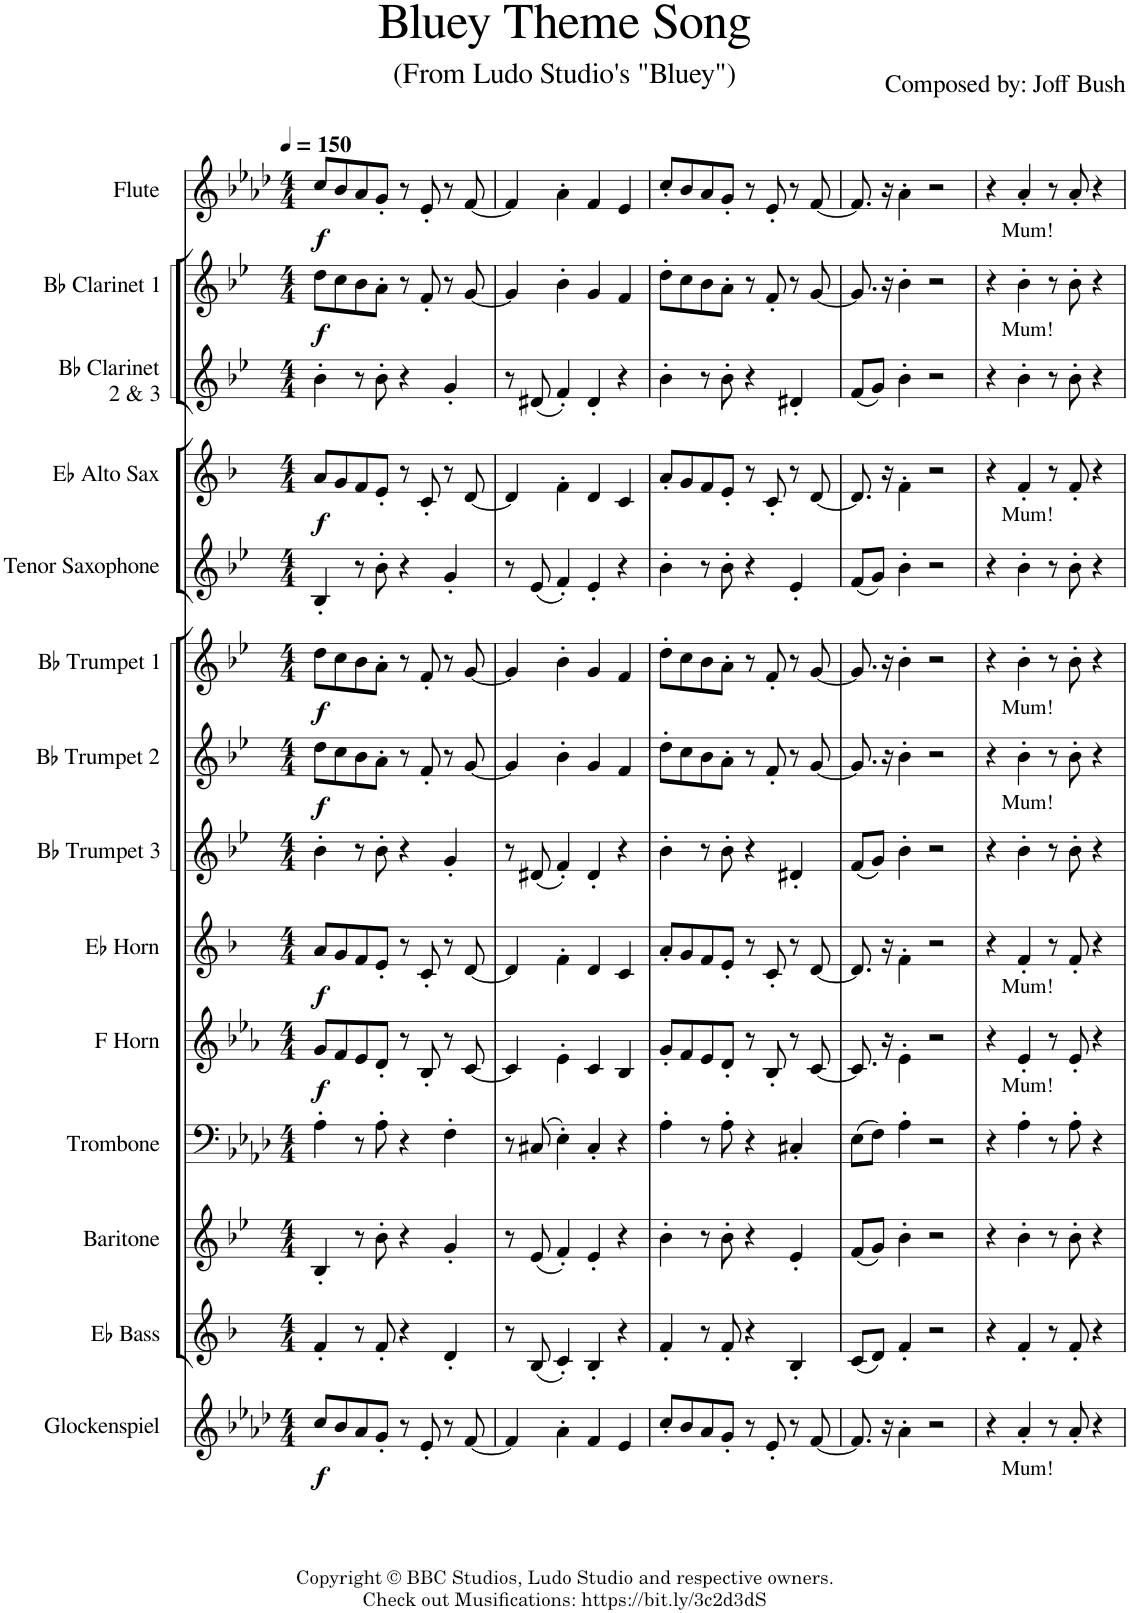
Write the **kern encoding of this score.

**kern	**text	**dynam	**kern	**kern	**kern	**kern	**text	**dynam	**kern	**text	**dynam	**kern	**kern	**text	**dynam	**kern	**text	**dynam	**kern	**kern	**text	**dynam	**kern	**kern	**text	**dynam	**kern	**text	**dynam
*part14	*part14	*part14	*part13	*part12	*part11	*part10	*part10	*part10	*part9	*part9	*part9	*part8	*part7	*part7	*part7	*part6	*part6	*part6	*part5	*part4	*part4	*part4	*part3	*part2	*part2	*part2	*part1	*part1	*part1
*staff14	*staff14	*staff14	*staff13	*staff12	*staff11	*staff10	*staff10	*staff10	*staff9	*staff9	*staff9	*staff8	*staff7	*staff7	*staff7	*staff6	*staff6	*staff6	*staff5	*staff4	*staff4	*staff4	*staff3	*staff2	*staff2	*staff2	*staff1	*staff1	*staff1
*I"Glockenspiel	*	*	*I"Eb Bass	*I"Baritone	*I"Trombone	*I"F Horn	*	*	*I"Eb Horn	*	*	*I"Bb Trumpet 3	*I"Bb Trumpet 2	*	*	*I"Bb Trumpet 1	*	*	*I"Tenor Saxophone	*I"Eb Alto Sax	*	*	*I"Bb Clarinet 2 &amp; 3	*I"Bb Clarinet 1	*	*	*I"Flute	*	*
*I'Glock.	*	*	*I'Eb Ba.	*I'Bar.	*I'Tbn.	*I'F Hn	*	*	*I'Eb Hn	*	*	*I'Tpt. 3	*I'Tpt. 2	*	*	*I'Tpt. 1	*	*	*I'T. Sax.	*I'A Sax	*	*	*I'Cl. 2,3	*I'Cl. 1	*	*	*I'Fl.	*	*
*clefG2	*	*	*clefG2	*clefG2	*clefF4	*clefG2	*	*	*clefG2	*	*	*clefG2	*clefG2	*	*	*clefG2	*	*	*clefG2	*clefG2	*	*	*clefG2	*clefG2	*	*	*clefG2	*	*
*Trd-14c-24	*	*	*Trd12c21	*Trd8c14	*	*Trd4c7	*	*	*Trd5c9	*	*	*Trd1c2	*Trd1c2	*	*	*Trd1c2	*	*	*Trd8c14	*Trd5c9	*	*	*Trd1c2	*Trd1c2	*	*	*	*	*
*k[b-e-a-d-]	*	*	*k[b-]	*k[b-e-]	*k[b-e-a-d-]	*k[b-e-a-]	*	*	*k[b-]	*	*	*k[b-e-]	*k[b-e-]	*	*	*k[b-e-]	*	*	*k[b-e-]	*k[b-]	*	*	*k[b-e-]	*k[b-e-]	*	*	*k[b-e-a-d-]	*	*
*M4/4	*	*	*M4/4	*M4/4	*M4/4	*M4/4	*	*	*M4/4	*	*	*M4/4	*M4/4	*	*	*M4/4	*	*	*M4/4	*M4/4	*	*	*M4/4	*M4/4	*	*	*M4/4	*	*
*MM150	*	*	*MM150	*MM150	*MM150	*MM150	*	*	*MM150	*	*	*MM150	*MM150	*	*	*MM150	*	*	*MM150	*MM150	*	*	*MM150	*MM150	*	*	*MM150	*	*
=1	=1	=1	=1	=1	=1	=1	=1	=1	=1	=1	=1	=1	=1	=1	=1	=1	=1	=1	=1	=1	=1	=1	=1	=1	=1	=1	=1	=1	=1
!	!	!LO:DY:b	!	!	!	!	!	!LO:DY:b	!	!	!LO:DY:b	!	!	!	!LO:DY:b	!	!	!LO:DY:b	!	!	!	!LO:DY:b	!	!	!	!LO:DY:b	!	!	!LO:DY:b
8cc/L	.	f	4f'/	4B-'/	4A-'\	8g/L	.	f	8a/L	.	f	4b-'\	8dd\L	.	f	8dd\L	.	f	4B-'/	8a/L	.	f	4b-'\	8dd\L	.	f	8cc/L	.	f
8b-/	.	.	.	.	.	8f/	.	.	8g/	.	.	.	8cc\	.	.	8cc\	.	.	.	8g/	.	.	.	8cc\	.	.	8b-/	.	.
8a-/	.	.	8r	8r	8r	8e-/	.	.	8f/	.	.	8r	8b-\	.	.	8b-\	.	.	8r	8f/	.	.	8r	8b-\	.	.	8a-/	.	.
8g'/J	.	.	8f'/	8b-'\	8A-'\	8d'/J	.	.	8e'/J	.	.	8b-'\	8a'\J	.	.	8a'\J	.	.	8b-'\	8e'/J	.	.	8b-'\	8a'\J	.	.	8g'/J	.	.
8r	.	.	4r	4r	4r	8r	.	.	8r	.	.	4r	8r	.	.	8r	.	.	4r	8r	.	.	4r	8r	.	.	8r	.	.
8e-'/	.	.	.	.	.	8B-'/	.	.	8c'/	.	.	.	8f'/	.	.	8f'/	.	.	.	8c'/	.	.	.	8f'/	.	.	8e-'/	.	.
8r	.	.	4d'/	4g'/	4F'\	8r	.	.	8r	.	.	4g'/	8r	.	.	8r	.	.	4g'/	8r	.	.	4g'/	8r	.	.	8r	.	.
[8f/	.	.	.	.	.	[8c/	.	.	[8d/	.	.	.	[8g/	.	.	[8g/	.	.	.	[8d/	.	.	.	[8g/	.	.	[8f/	.	.
=2	=2	=2	=2	=2	=2	=2	=2	=2	=2	=2	=2	=2	=2	=2	=2	=2	=2	=2	=2	=2	=2	=2	=2	=2	=2	=2	=2	=2	=2
4f/]	.	.	8r	8r	8r	4c/]	.	.	4d/]	.	.	8r	4g/]	.	.	4g/]	.	.	8r	4d/]	.	.	8r	4g/]	.	.	4f/]	.	.
.	.	.	(8B-/	(8e-/	(8C#X/	.	.	.	.	.	.	(8d#X/	.	.	.	.	.	.	(8e-/	.	.	.	(8d#X/	.	.	.	.	.	.
4a-'\	.	.	4c'/)	4f'/)	4E-'\)	4e-'\	.	.	4f'\	.	.	4f'/)	4b-'\	.	.	4b-'\	.	.	4f'/)	4f'\	.	.	4f'/)	4b-'\	.	.	4a-'\	.	.
4f/	.	.	4B-'/	4e-'/	4C#'/	4c/	.	.	4d/	.	.	4d#'/	4g/	.	.	4g/	.	.	4e-'/	4d/	.	.	4d#'/	4g/	.	.	4f/	.	.
4e-/	.	.	4r	4r	4r	4B-/	.	.	4c/	.	.	4r	4f/	.	.	4f/	.	.	4r	4c/	.	.	4r	4f/	.	.	4e-/	.	.
=3	=3	=3	=3	=3	=3	=3	=3	=3	=3	=3	=3	=3	=3	=3	=3	=3	=3	=3	=3	=3	=3	=3	=3	=3	=3	=3	=3	=3	=3
8cc'/L	.	.	4f'/	4b-'\	4A-'\	8g'/L	.	.	8a'/L	.	.	4b-'\	8dd'\L	.	.	8dd'\L	.	.	4b-'\	8a'/L	.	.	4b-'\	8dd'\L	.	.	8cc'/L	.	.
8b-/	.	.	.	.	.	8f/	.	.	8g/	.	.	.	8cc\	.	.	8cc\	.	.	.	8g/	.	.	.	8cc\	.	.	8b-/	.	.
8a-/	.	.	8r	8r	8r	8e-/	.	.	8f/	.	.	8r	8b-\	.	.	8b-\	.	.	8r	8f/	.	.	8r	8b-\	.	.	8a-/	.	.
8g'/J	.	.	8f'/	8b-'\	8A-'\	8d'/J	.	.	8e'/J	.	.	8b-'\	8a'\J	.	.	8a'\J	.	.	8b-'\	8e'/J	.	.	8b-'\	8a'\J	.	.	8g'/J	.	.
8r	.	.	4r	4r	4r	8r	.	.	8r	.	.	4r	8r	.	.	8r	.	.	4r	8r	.	.	4r	8r	.	.	8r	.	.
8e-'/	.	.	.	.	.	8B-'/	.	.	8c'/	.	.	.	8f'/	.	.	8f'/	.	.	.	8c'/	.	.	.	8f'/	.	.	8e-'/	.	.
8r	.	.	4B-'</	4e-'</	4C#X'</	8r	.	.	8r	.	.	4d#X'</	8r	.	.	8r	.	.	4e-'</	8r	.	.	4d#X'</	8r	.	.	8r	.	.
[8f/	.	.	.	.	.	[8c/	.	.	[8d/	.	.	.	[8g/	.	.	[8g/	.	.	.	[8d/	.	.	.	[8g/	.	.	[8f/	.	.
=4	=4	=4	=4	=4	=4	=4	=4	=4	=4	=4	=4	=4	=4	=4	=4	=4	=4	=4	=4	=4	=4	=4	=4	=4	=4	=4	=4	=4	=4
8.f/]	.	.	(8c/L	(8f/L	(8E-\L	8.c/]	.	.	8.d/]	.	.	(8f/L	8.g/]	.	.	8.g/]	.	.	(8f/L	8.d/]	.	.	(8f/L	8.g/]	.	.	8.f/]	.	.
.	.	.	8d/J)	8g/J)	8F\J)	.	.	.	.	.	.	8g/J)	.	.	.	.	.	.	8g/J)	.	.	.	8g/J)	.	.	.	.	.	.
16r	.	.	.	.	.	16r	.	.	16r	.	.	.	16r	.	.	16r	.	.	.	16r	.	.	.	16r	.	.	16r	.	.
4a-'\	.	.	4f'/	4b-'\	4A-'\	4e-'\	.	.	4f'\	.	.	4b-'\	4b-'\	.	.	4b-'\	.	.	4b-'\	4f'\	.	.	4b-'\	4b-'\	.	.	4a-'\	.	.
2r	.	.	2r	2r	2r	2r	.	.	2r	.	.	2r	2r	.	.	2r	.	.	2r	2r	.	.	2r	2r	.	.	2r	.	.
=5	=5	=5	=5	=5	=5	=5	=5	=5	=5	=5	=5	=5	=5	=5	=5	=5	=5	=5	=5	=5	=5	=5	=5	=5	=5	=5	=5	=5	=5
4r	.	.	4r	4r	4r	4r	.	.	4r	.	.	4r	4r	.	.	4r	.	.	4r	4r	.	.	4r	4r	.	.	4r	.	.
!	!LO:LY:b	!	!	!	!	!	!LO:LY:b	!	!	!LO:LY:b	!	!	!	!LO:LY:b	!	!	!LO:LY:b	!	!	!	!LO:LY:b	!	!	!	!LO:LY:b	!	!	!LO:LY:b	!
4a-'/	Mum!	.	4f'/	4b-'\	4A-'\	4e-'/	Mum!	.	4f'/	Mum!	.	4b-'\	4b-'\	Mum!	.	4b-'\	Mum!	.	4b-'\	4f'/	Mum!	.	4b-'\	4b-'\	Mum!	.	4a-'/	Mum!	.
8r	.	.	8r	8r	8r	8r	.	.	8r	.	.	8r	8r	.	.	8r	.	.	8r	8r	.	.	8r	8r	.	.	8r	.	.
8a-'/	.	.	8f'/	8b-'\	8A-'\	8e-'/	.	.	8f'/	.	.	8b-'\	8b-'\	.	.	8b-'\	.	.	8b-'\	8f'/	.	.	8b-'\	8b-'\	.	.	8a-'/	.	.
4r	.	.	4r	4r	4r	4r	.	.	4r	.	.	4r	4r	.	.	4r	.	.	4r	4r	.	.	4r	4r	.	.	4r	.	.
=	=	=	=	=	=	=	=	=	=	=	=	=	=	=	=	=	=	=	=	=	=	=	=	=	=	=	=	=	=
*-	*-	*-	*-	*-	*-	*-	*-	*-	*-	*-	*-	*-	*-	*-	*-	*-	*-	*-	*-	*-	*-	*-	*-	*-	*-	*-	*-	*-	*-
